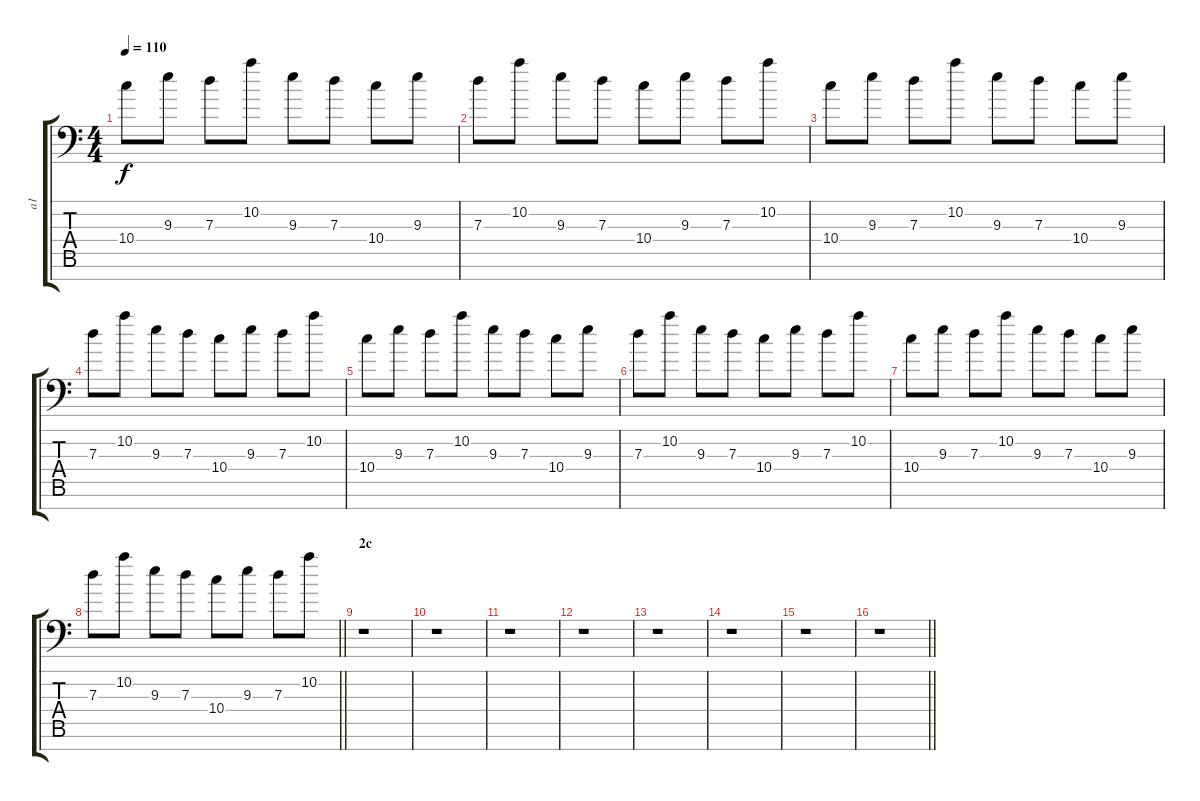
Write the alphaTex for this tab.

\track ("a1" "a1") {instrument electricguitarjazz}
\staff {score tabs}
\tuning (E4 B3 G3 D3 A2 E2 A1) {hide}
\ts (4 4)
\tempo 110
\clef f4
\ks c
10.4.8{dy f} 9.3.8 7.3.8 10.2.8 9.3.8 7.3.8 10.4.8 9.3.8 |
7.3.8 10.2.8 9.3.8 7.3.8 10.4.8 9.3.8 7.3.8 10.2.8 |
10.4.8 9.3.8 7.3.8 10.2.8 9.3.8 7.3.8 10.4.8 9.3.8 |
7.3.8 10.2.8 9.3.8 7.3.8 10.4.8 9.3.8 7.3.8 10.2.8 |
10.4.8 9.3.8 7.3.8 10.2.8 9.3.8 7.3.8 10.4.8 9.3.8 |
7.3.8 10.2.8 9.3.8 7.3.8 10.4.8 9.3.8 7.3.8 10.2.8 |
10.4.8 9.3.8 7.3.8 10.2.8 9.3.8 7.3.8 10.4.8 9.3.8 |
\barLineRight lightlight
7.3.8 10.2.8 9.3.8 7.3.8 10.4.8 9.3.8 7.3.8 10.2.8 |
\section ("" "2c")
r.1 |
r.1 |
r.1 |
r.1 |
r.1 |
r.1 |
r.1 |
\barLineRight lightlight
r.1
